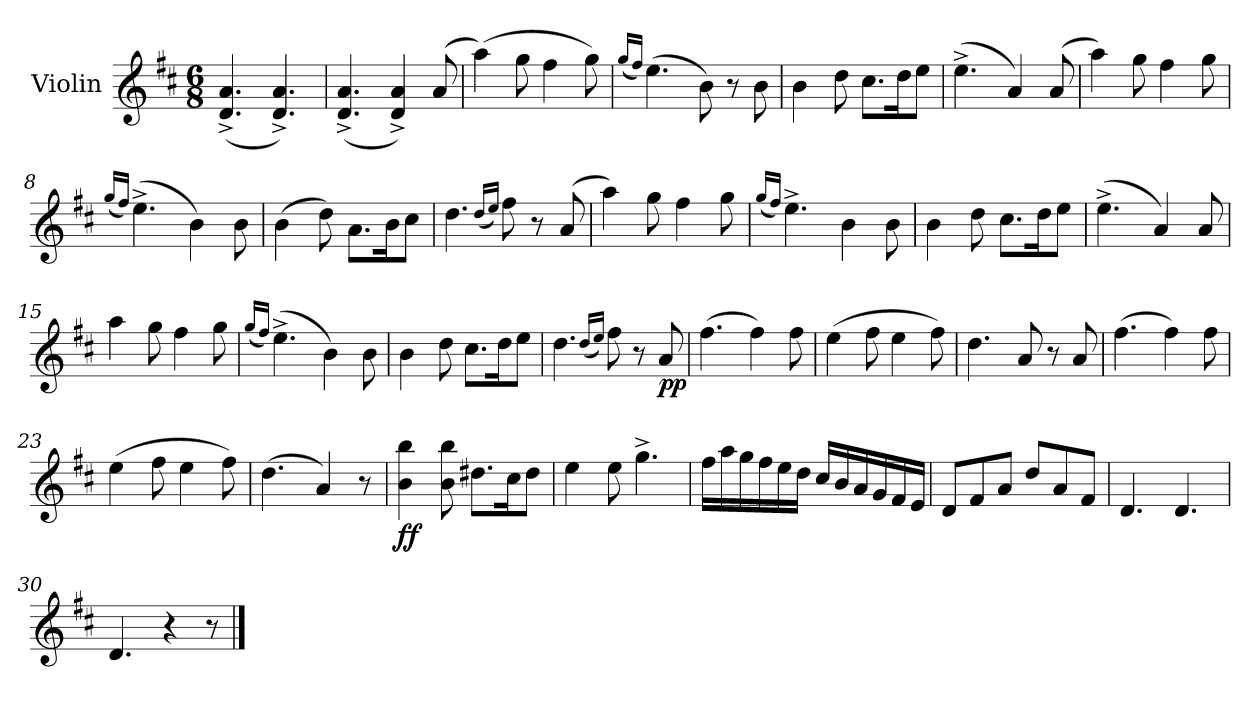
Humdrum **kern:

**kern	**dynam
*part1	*part1
*staff1	*staff1
*I"Violin	*
*I'Vln.	*
*clefG2	*
*k[f#c#]	*
*M6/8	*
=1	=1
(<4.d^/ 4.a^/	.
4.d^/ 4.a^/)	.
=2	=2
(<4.d^/ 4.a^/	.
4d^/ 4a^/)	.
(>8a/	.
=3	=3
(>4aa\)	.
8gg\	.
4ff#\	.
8gg\)	.
=4	=4
(<16qqgg/LL	.
16qqff#/JJ)	.
(>4.ee\	.
8b\)	.
8r	.
8b\	.
=5	=5
4b\	.
8dd\	.
8.cc#\L	.
16dd\k	.
8ee\J	.
=6	=6
(>4.ee^\	.
4a/)	.
(>8a/	.
!!LO:LB:g=z
=7	=7
4aa\)	.
8gg\	.
4ff#\	.
8gg\	.
=8	=8
(<16qqgg/LL	.
16qqff#/JJ)	.
(>4.ee^\	.
4b\)	.
8b\	.
=9	=9
(>4b\	.
8dd\)	.
8.a\L	.
16b\k	.
8cc#\J	.
=10	=10
4.dd\	.
(<16qqdd/LL	.
16qqee/JJ)	.
8ff#\	.
8r	.
(>8a/	.
=11	=11
4aa\)	.
8gg\	.
4ff#\	.
8gg\	.
=12	=12
(<16qqgg/LL	.
16qqff#/JJ)	.
4.ee^\	.
4b\	.
8b\	.
!!LO:LB:g=z
=13	=13
4b\	.
8dd\	.
8.cc#\L	.
16dd\k	.
8ee\J	.
=14	=14
(>4.ee^\	.
4a/)	.
8a/	.
=15	=15
4aa\	.
8gg\	.
4ff#\	.
8gg\	.
=16	=16
(<16qqgg/LL	.
16qqff#/JJ)	.
(>4.ee^\	.
4b\)	.
8b\	.
=17	=17
4b\	.
8dd\	.
8.cc#\L	.
16dd\k	.
8ee\J	.
=18	=18
4.dd\	.
(<16qqdd/LL	.
16qqee/JJ)	.
8ff#\	.
8r	.
!	!LO:DY:b
8a/	pp
!!LO:LB:g=z
=19	=19
(>4.ff#\	.
4ff#\)	.
8ff#\	.
=20	=20
(>4ee\	.
8ff#\	.
4ee\	.
8ff#\)	.
=21	=21
4.dd\	.
8a/	.
8r	.
8a/	.
=22	=22
(>4.ff#\	.
4ff#\)	.
8ff#\	.
=23	=23
(>4ee\	.
8ff#\	.
4ee\	.
8ff#\)	.
=24	=24
(>4.dd\	.
4a/)	.
8r	.
=25	=25
!	!LO:DY:b
4b\ 4bb\	ff
8b\ 8bb\	.
8.dd#X\L	.
16cc#\k	.
8dd#\J	.
!!LO:LB:g=z
=26	=26
4ee\	.
8ee\	.
4.gg^\	.
=27	=27
16ff#\LL	.
16aa\	.
16gg\	.
16ff#\	.
16ee\	.
16dd\JJ	.
16cc#/LL	.
16b/	.
16a/	.
16g/	.
16f#/	.
16e/JJ	.
=28	=28
8d/L	.
8f#/	.
8a/J	.
8dd/L	.
8a/	.
8f#/J	.
=29	=29
4.d/	.
4.d/	.
=30	=30
4.d/	.
4r	.
8r	.
==	==
*-	*-
